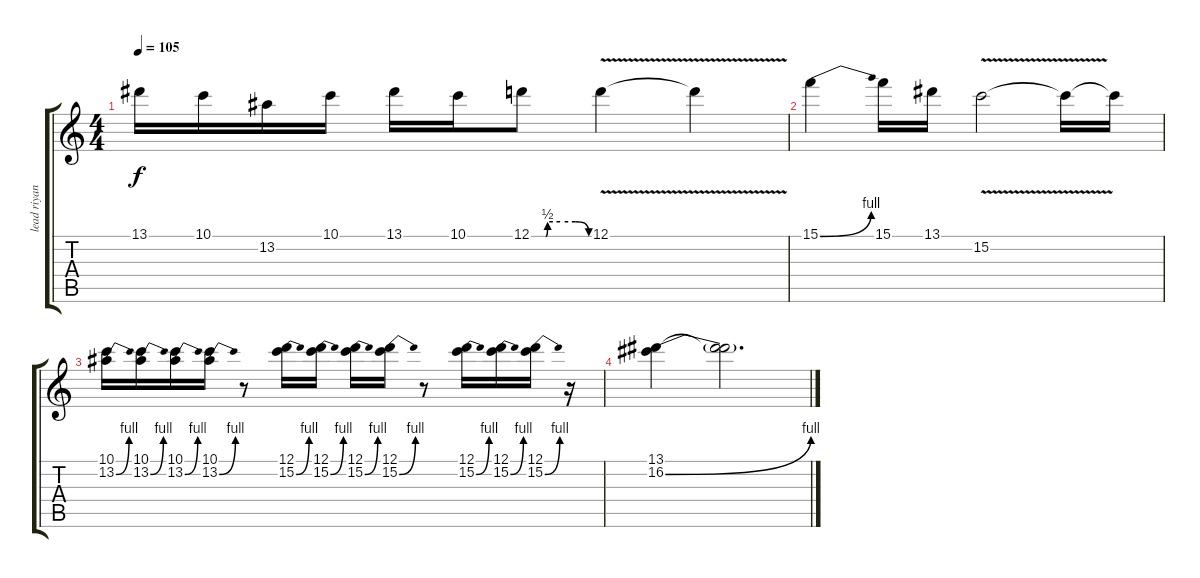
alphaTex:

\track ("lead riyan" "lead riyan") {instrument distortionguitar}
\staff {score tabs}
\tuning (D4 A3 F3 C3 G2 C2) {hide}
\ts (4 4)
\tempo 105
\clef g2
\ks c
13.1.16{dy f} 10.1.16 13.2.16 10.1.16 13.1.16 10.1.16 12.1{be (custom 0 0 10 0 15 0 17 2 30 2 46 2 60 0)}.8 12.1{v}.4 12.1{t}.4 |
15.1{be (bend 0 0 60 4)}.4 15.1.16 13.1.16 15.2{v}.2 15.2{t}.16 15.2{t}.16 |
(10.1 13.2{be (bend 0 0 60 4)}).16 (10.1 13.2{be (bend 0 0 60 4)}).16 (10.1 13.2{be (bend 0 0 60 4)}).16 (10.1 13.2{be (bend 0 0 60 4)}).16 r.8 (12.1 15.2{be (bend 0 0 60 4)}).16 (12.1 15.2{be (bend 0 0 60 4)}).16 (12.1 15.2{be (bend 0 0 60 4)}).16 (12.1 15.2{be (bend 0 0 60 4)}).16 r.8 (12.1 15.2{be (bend 0 0 60 4)}).16 (12.1 15.2{be (bend 0 0 60 4)}).16 (12.1 15.2{be (bend 0 0 60 4)}).16 r.16 |
(13.1 16.2{be (bend 0 0 60 4)}).4 (13.1{t} 16.2{t}).2{d}
